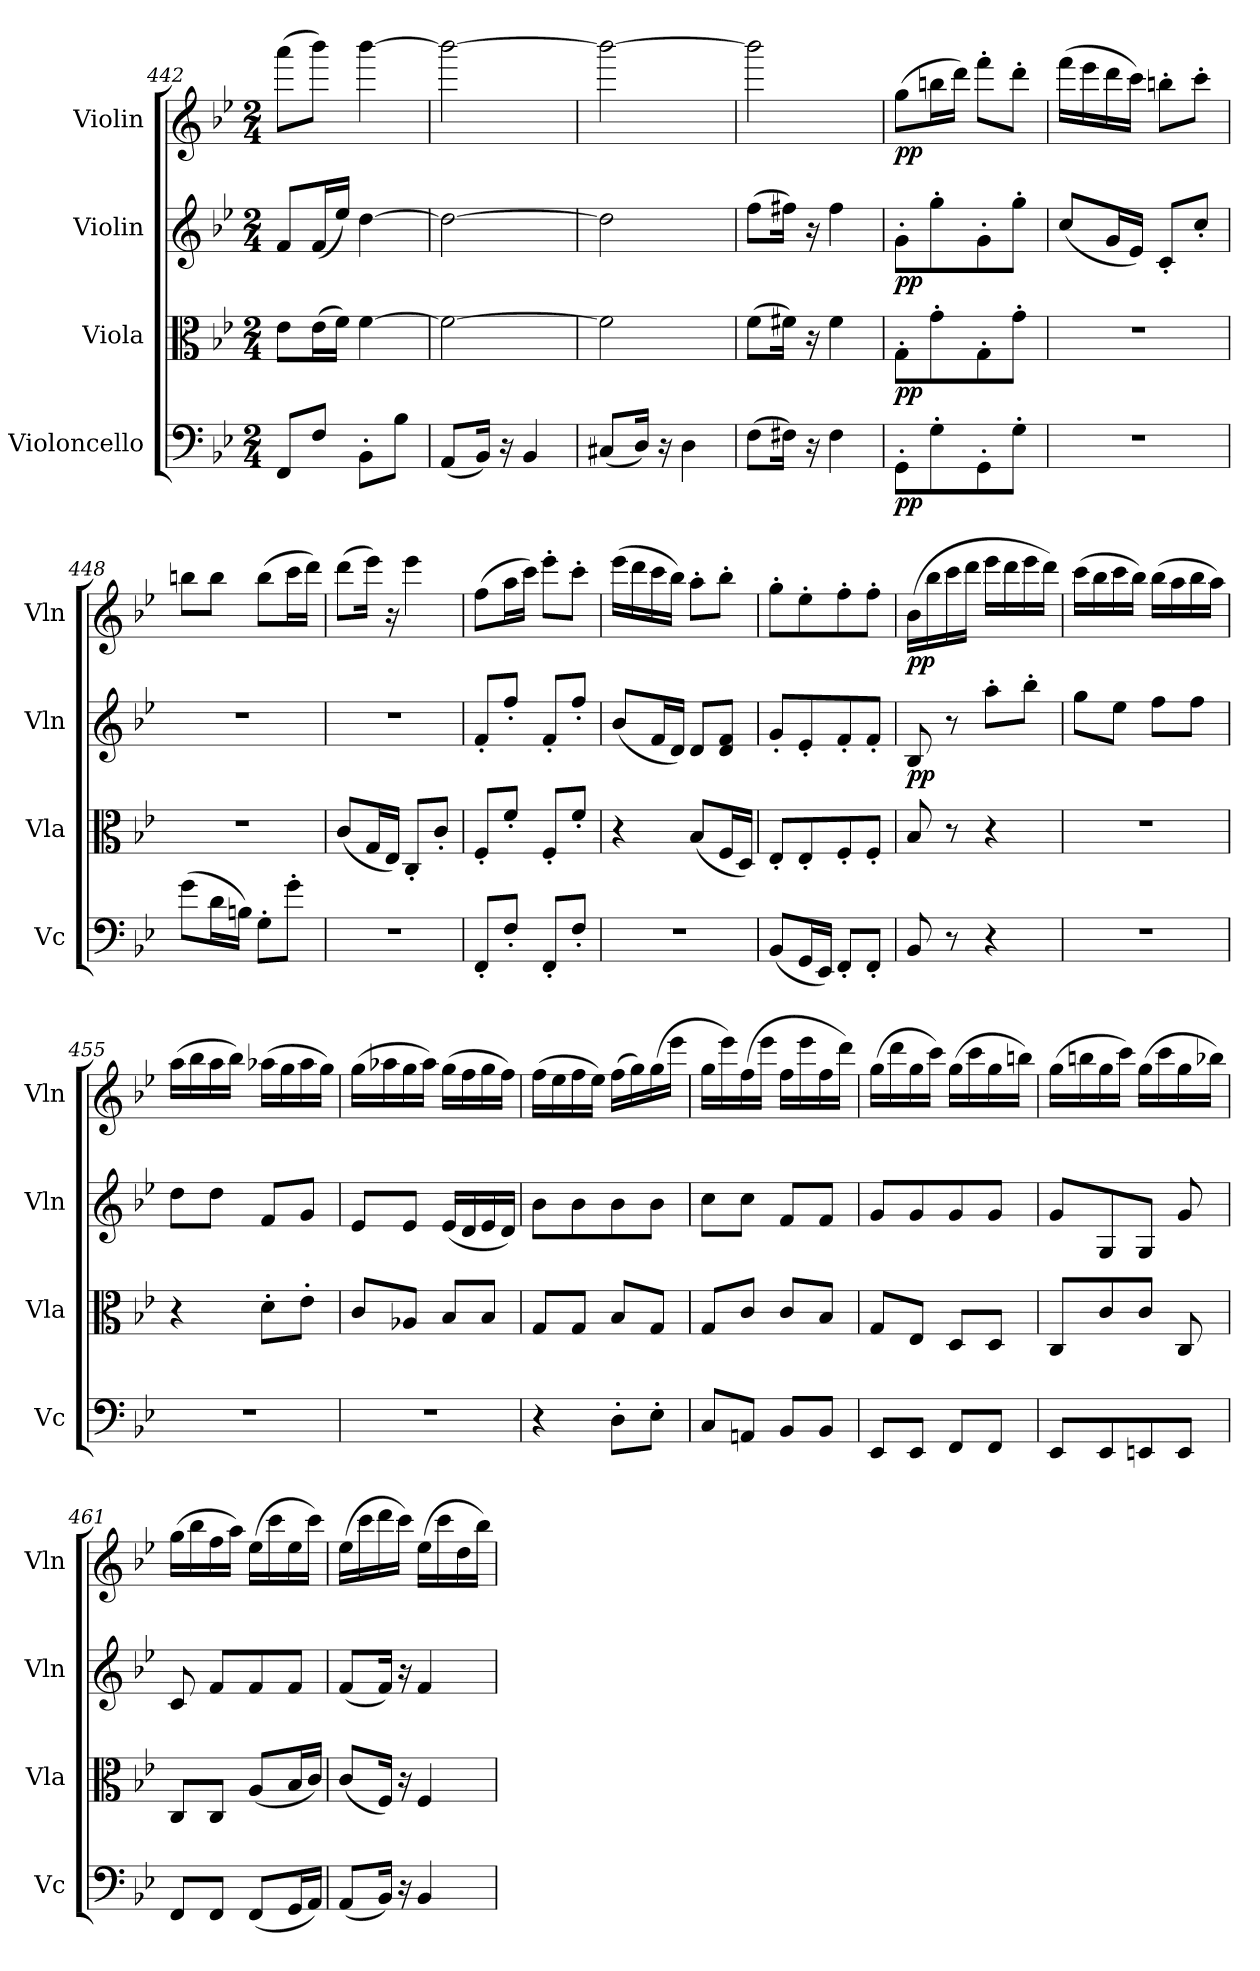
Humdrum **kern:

**kern	**dynam	**kern	**dynam	**kern	**dynam	**kern	**dynam
*part4	*part4	*part3	*part3	*part2	*part2	*part1	*part1
*staff4	*staff4	*staff3	*staff3	*staff2	*staff2	*staff1	*staff1
*I"Violoncello	*	*I"Viola	*	*I"Violin	*	*I"Violin	*
*I'Vc	*	*I'Vla	*	*I'Vln	*	*I'Vln	*
*clefF4	*	*clefC3	*	*clefG2	*	*clefG2	*
*k[b-e-]	*	*k[b-e-]	*	*k[b-e-]	*	*k[b-e-]	*
*M2/4	*	*M2/4	*	*M2/4	*	*M2/4	*
=442	=442	=442	=442	=442	=442	=442	=442
8FF/L	.	8e-\L	.	8f/L	.	(8aaa\L	.
8F/J	.	(16e-\L	.	(16f/L	.	8bbb-\J)	.
.	.	16f\JJ)	.	16ee-/JJ)	.	.	.
8BB-'\L	.	[4f\	.	[4dd\	.	[4bbb-\	.
8B-\J	.	.	.	.	.	.	.
=443	=443	=443	=443	=443	=443	=443	=443
(8AA/L	.	2f\_	.	2dd\_	.	2bbb-\_	.
16BB-/Jk)	.	.	.	.	.	.	.
16r	.	.	.	.	.	.	.
4BB-/	.	.	.	.	.	.	.
=444	=444	=444	=444	=444	=444	=444	=444
(8C#X/L	.	2f\]	.	2dd\]	.	2bbb-\_	.
16D/Jk)	.	.	.	.	.	.	.
16r	.	.	.	.	.	.	.
4D\	.	.	.	.	.	.	.
=445	=445	=445	=445	=445	=445	=445	=445
(8F\L	.	(8f\L	.	(8ff\L	.	2bbb-\]	.
16F#X\Jk)	.	16f#X\Jk)	.	16ff#X\Jk)	.	.	.
16r	.	16r	.	16r	.	.	.
4F#\	.	4f#\	.	4ff#\	.	.	.
=446	=446	=446	=446	=446	=446	=446	=446
8GG'\L	pp	8G'\L	pp	8g'\L	pp	(8gg\L	pp
8G'\	.	8g'\	.	8gg'\	.	16bbn\L	.
.	.	.	.	.	.	16ddd\JJ)	.
8GG'\	.	8G'\	.	8g'\	.	8fff'\L	.
8G'\J	.	8g'\J	.	8gg'\J	.	8ddd'\J	.
=447	=447	=447	=447	=447	=447	=447	=447
2r	.	2r	.	(8cc/L	.	(16fff\LL	.
.	.	.	.	.	.	16eee-\	.
.	.	.	.	16g/L	.	16ddd\	.
.	.	.	.	16e-/JJ)	.	16ccc\JJ)	.
.	.	.	.	8c'/L	.	8bbn'\L	.
.	.	.	.	8cc'/J	.	8ccc'\J	.
=448	=448	=448	=448	=448	=448	=448	=448
(8g\L	.	2r	.	2r	.	8bbn\L	.
16d\L	.	.	.	.	.	8bb\J	.
16Bn\JJ)	.	.	.	.	.	.	.
8G'\L	.	.	.	.	.	(8bb\L	.
8g'\J	.	.	.	.	.	16ccc\L	.
.	.	.	.	.	.	16ddd\JJ)	.
=449	=449	=449	=449	=449	=449	=449	=449
2r	.	(8c/L	.	2r	.	(8ddd\L	.
.	.	16G/L	.	.	.	16eee-\Jk)	.
.	.	16E-/JJ)	.	.	.	16r	.
.	.	8C'/L	.	.	.	4eee-\	.
.	.	8c'/J	.	.	.	.	.
=450	=450	=450	=450	=450	=450	=450	=450
8FF'/L	.	8F'/L	.	8f'/L	.	(8ff\L	.
8F'/J	.	8f'/J	.	8ff'/J	.	16aa\L	.
.	.	.	.	.	.	16ccc\JJ)	.
8FF'/L	.	8F'/L	.	8f'/L	.	8eee-'\L	.
8F'/J	.	8f'/J	.	8ff'/J	.	8ccc'\J	.
=451	=451	=451	=451	=451	=451	=451	=451
2r	.	4r	.	(8b-/L	.	(16eee-\LL	.
.	.	.	.	.	.	16ddd\	.
.	.	.	.	16f/L	.	16ccc\	.
.	.	.	.	16d/JJ)	.	16bb-\JJ)	.
.	.	(8B-/L	.	8d/L	.	8aa'\L	.
.	.	16F/L	.	8d/ 8f/J	.	8bb-'\J	.
.	.	16D/JJ)	.	.	.	.	.
=452	=452	=452	=452	=452	=452	=452	=452
(8BB-/L	.	8E-'/L	.	8g'/L	.	8gg'\L	.
16GG/L	.	8E-'/	.	8e-'/	.	8ee-'\	.
16EE-/JJ)	.	.	.	.	.	.	.
8FF'/L	.	8F'/	.	8f'/	.	8ff'\	.
8FF'/J	.	8F'/J	.	8f'/J	.	8ff'\J	.
=453	=453	=453	=453	=453	=453	=453	=453
8BB-/	.	8B-/	.	8B-/	pp	(16b-\LL	pp
.	.	.	.	.	.	16bb-\	.
8r	.	8r	.	8r	.	16ccc\	.
.	.	.	.	.	.	16ddd\JJ	.
4r	.	4r	.	8aa'\L	.	16eee-\LL	.
.	.	.	.	.	.	16ddd\	.
.	.	.	.	8bb-'\J	.	16eee-\	.
.	.	.	.	.	.	16ddd\JJ)	.
=454	=454	=454	=454	=454	=454	=454	=454
2r	.	2r	.	8gg\L	.	(16ccc\LL	.
.	.	.	.	.	.	16bb-\	.
.	.	.	.	8ee-\J	.	16ccc\	.
.	.	.	.	.	.	16bb-\JJ)	.
.	.	.	.	8ff\L	.	(16bb-\LL	.
.	.	.	.	.	.	16aa\	.
.	.	.	.	8ff\J	.	16bb-\	.
.	.	.	.	.	.	16aa\JJ)	.
=455	=455	=455	=455	=455	=455	=455	=455
2r	.	4r	.	8dd\L	.	(16aa\LL	.
.	.	.	.	.	.	16bb-\	.
.	.	.	.	8dd\J	.	16aa\	.
.	.	.	.	.	.	16bb-\JJ)	.
.	.	8d'\L	.	8f/L	.	(16aa-X\LL	.
.	.	.	.	.	.	16gg\	.
.	.	8e-'\J	.	8g/J	.	16aa-\	.
.	.	.	.	.	.	16gg\JJ)	.
=456	=456	=456	=456	=456	=456	=456	=456
2r	.	8c/L	.	8e-/L	.	(16gg\LL	.
.	.	.	.	.	.	16aa-X\	.
.	.	8A-X/J	.	8e-/J	.	16gg\	.
.	.	.	.	.	.	16aa-\JJ)	.
.	.	8B-/L	.	(16e-/LL	.	(16gg\LL	.
.	.	.	.	16d/	.	16ff\	.
.	.	8B-/J	.	16e-/	.	16gg\	.
.	.	.	.	16d/JJ)	.	16ff\JJ)	.
=457	=457	=457	=457	=457	=457	=457	=457
4r	.	8G/L	.	8b-\L	.	(16ff\LL	.
.	.	.	.	.	.	16ee-\	.
.	.	8G/J	.	8b-\	.	16ff\	.
.	.	.	.	.	.	16ee-\JJ)	.
8D'\L	.	8B-/L	.	8b-\	.	(16ff\LL	.
.	.	.	.	.	.	16gg\)	.
8E-'\J	.	8G/J	.	8b-\J	.	(16gg\	.
.	.	.	.	.	.	16eee-\JJ	.
=458	=458	=458	=458	=458	=458	=458	=458
8C/L	.	8G/L	.	8cc\L	.	16gg\LL	.
.	.	.	.	.	.	16eee-\)	.
8AAn/J	.	8c/J	.	8cc\J	.	(16ff\	.
.	.	.	.	.	.	16eee-\JJ	.
8BB-/L	.	8c/L	.	8f/L	.	16ff\LL	.
.	.	.	.	.	.	16eee-\	.
8BB-/J	.	8B-/J	.	8f/J	.	16ff\	.
.	.	.	.	.	.	16ddd\JJ)	.
=459	=459	=459	=459	=459	=459	=459	=459
8EE-/L	.	8G/L	.	8g/L	.	(16gg\LL	.
.	.	.	.	.	.	16ddd\	.
8EE-/J	.	8E-/J	.	8g/	.	16gg\	.
.	.	.	.	.	.	16ccc\JJ)	.
8FF/L	.	8D/L	.	8g/	.	(16gg\LL	.
.	.	.	.	.	.	16ccc\	.
8FF/J	.	8D/J	.	8g/J	.	16gg\	.
.	.	.	.	.	.	16bbn\JJ)	.
=460	=460	=460	=460	=460	=460	=460	=460
8EE-/L	.	8C/L	.	8g/L	.	(16gg\LL	.
.	.	.	.	.	.	16bbn\	.
8EE-/	.	8c/	.	8G/	.	16gg\	.
.	.	.	.	.	.	16ccc\JJ)	.
8EEn/	.	8c/J	.	8G/J	.	(16gg\LL	.
.	.	.	.	.	.	16ccc\	.
8EE/J	.	8C/	.	8g/	.	16gg\	.
.	.	.	.	.	.	16bb-X\JJ)	.
=461	=461	=461	=461	=461	=461	=461	=461
8FF/L	.	8C/L	.	8c/	.	(16gg\LL	.
.	.	.	.	.	.	16bb-\	.
8FF/J	.	8C/J	.	8f/L	.	16ff\	.
.	.	.	.	.	.	16aa\JJ)	.
(8FF/L	.	(8A/L	.	8f/	.	(16ee-\LL	.
.	.	.	.	.	.	16ccc\	.
16GG/L	.	16B-/L	.	8f/J	.	16ee-\	.
16AA/JJ)	.	16c/JJ)	.	.	.	16ccc\JJ)	.
=462	=462	=462	=462	=462	=462	=462	=462
(8AA/L	.	(8c/L	.	(8f/L	.	(16ee-\LL	.
.	.	.	.	.	.	16ccc\	.
16BB-/Jk)	.	16F/Jk)	.	16f/Jk)	.	16ddd\	.
16r	.	16r	.	16r	.	16ccc\JJ)	.
4BB-/	.	4F/	.	4f/	.	(16ee-\LL	.
.	.	.	.	.	.	16ccc\	.
.	.	.	.	.	.	16dd\	.
.	.	.	.	.	.	16bb-\JJ)	.
=	=	=	=	=	=	=	=
*-	*-	*-	*-	*-	*-	*-	*-
